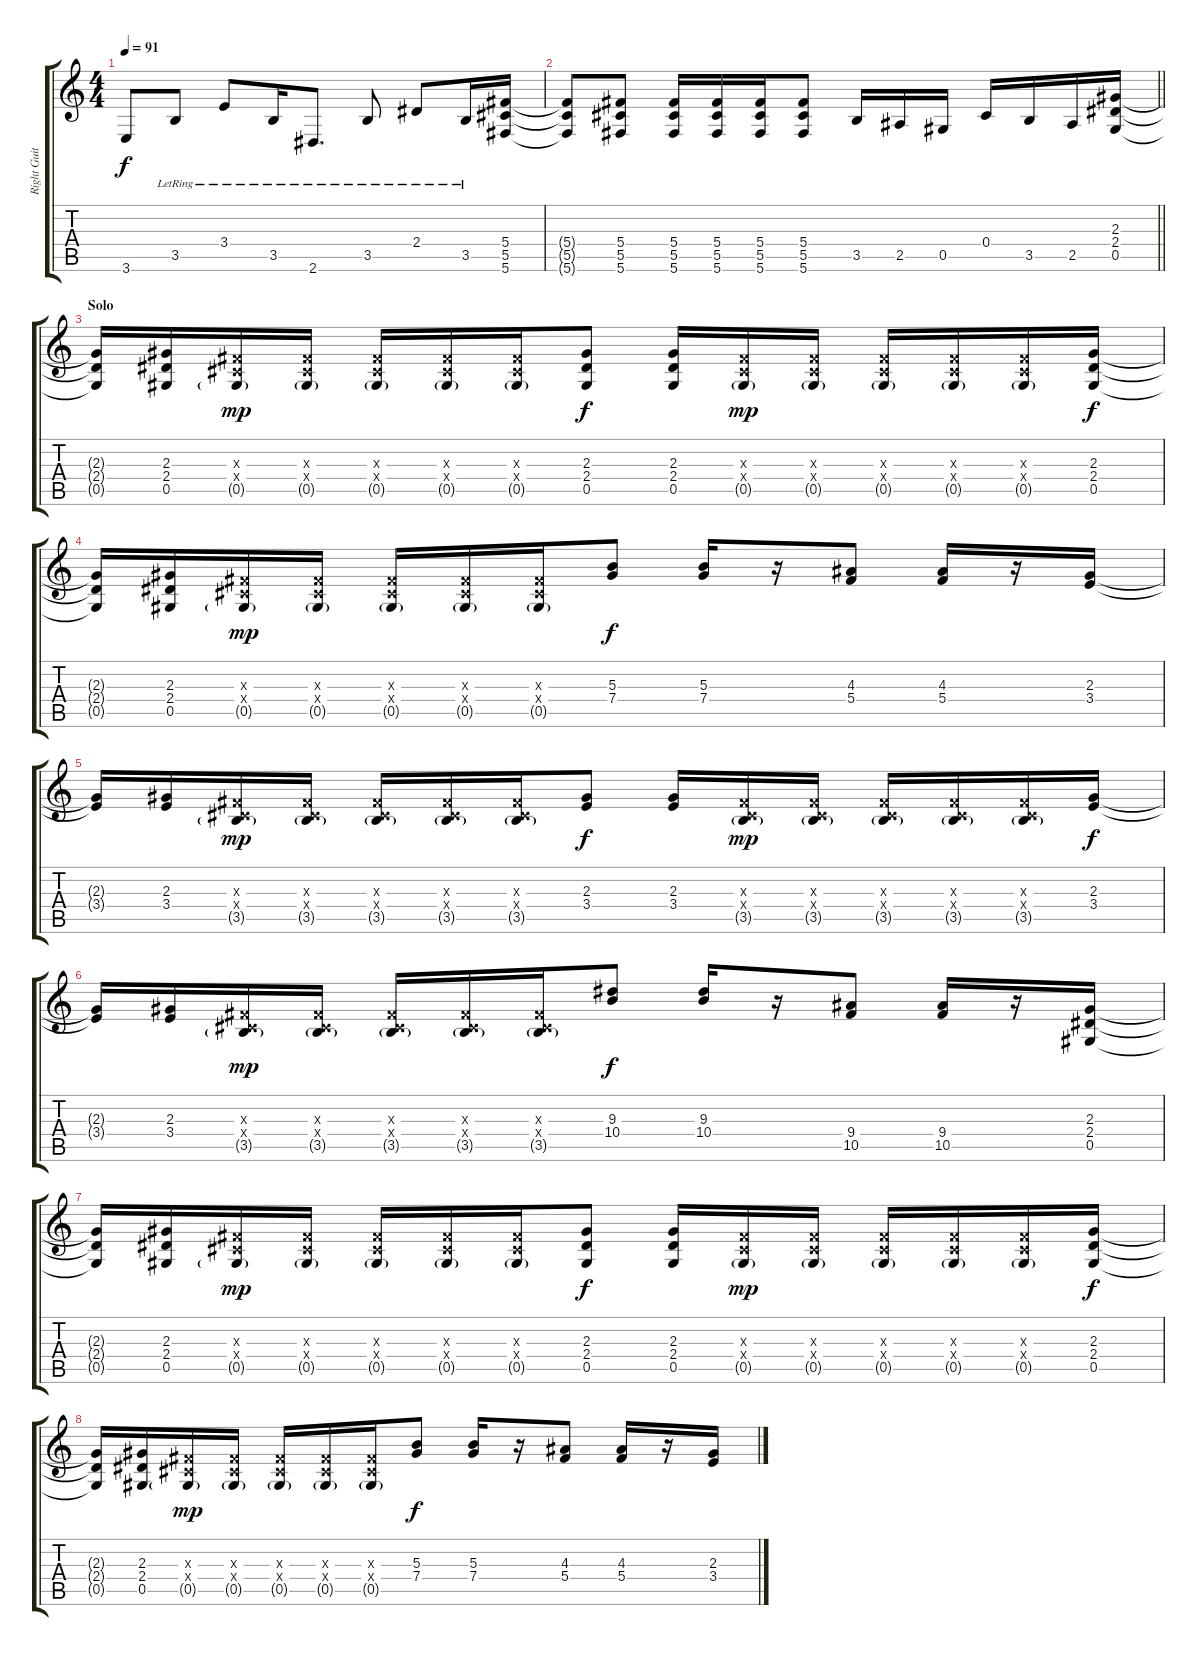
\track ("Right Guitar" "Right Guit") {instrument overdrivenguitar}
\staff {score tabs}
\tuning (Eb4 Bb3 Gb3 Db3 Ab2 Db2) {hide}
\ts (4 4)
\tempo 91
\clef g2
\ks c
3.6{t}.8{dy f} 3.5{lr}.8 3.4{lr}.8 3.5{lr}.16 2.6{lr}.8{d} 3.5{lr}.8 2.4{lr}.8 3.5{lr}.16 (5.4 5.5 5.6).16 |
\barLineRight lightlight
(5.4{t} 5.5{t} 5.6{t}).8 (5.4 5.5 5.6).8 (5.4 5.5 5.6).16 (5.4 5.5 5.6).16 (5.4 5.5 5.6).16 (5.4 5.5 5.6).8 3.5.16 2.5.16 0.5.16 0.4.16 3.5.16 2.5.16 (2.3 2.4 0.5).16 |
\section ("" "Solo")
(2.3{t} 2.4{t} 0.5{t}).16 (2.3 2.4 0.5).16 (0.3{x} 0.4{x} 0.5{g}).16{dy mp} (0.3{x} 0.4{x} 0.5{g}).16 (0.3{x} 0.4{x} 0.5{g}).16 (0.3{x} 0.4{x} 0.5{g}).16 (0.3{x} 0.4{x} 0.5{g}).16 (2.3 2.4 0.5).8{dy f} (2.3 2.4 0.5).16 (0.3{x} 0.4{x} 0.5{g}).16{dy mp} (0.3{x} 0.4{x} 0.5{g}).16 (0.3{x} 0.4{x} 0.5{g}).16 (0.3{x} 0.4{x} 0.5{g}).16 (0.3{x} 0.4{x} 0.5{g}).16 (2.3 2.4 0.5).16{dy f} |
(2.3{t} 2.4{t} 0.5{t}).16 (2.3 2.4 0.5).16 (0.3{x} 0.4{x} 0.5{g}).16{dy mp} (0.3{x} 0.4{x} 0.5{g}).16 (0.3{x} 0.4{x} 0.5{g}).16 (0.3{x} 0.4{x} 0.5{g}).16 (0.3{x} 0.4{x} 0.5{g}).16 (5.3 7.4).8{dy f} (5.3 7.4).16 r.16 (4.3 5.4).8 (4.3 5.4).16 r.16 (2.3 3.4).16 |
(2.3{t} 3.4{t}).16 (2.3 3.4).16 (0.3{x} 0.4{x} 3.5{g}).16{dy mp} (0.3{x} 0.4{x} 3.5{g}).16 (0.3{x} 0.4{x} 3.5{g}).16 (0.3{x} 0.4{x} 3.5{g}).16 (0.3{x} 0.4{x} 3.5{g}).16 (2.3 3.4).8{dy f} (2.3 3.4).16 (0.3{x} 0.4{x} 3.5{g}).16{dy mp} (0.3{x} 0.4{x} 3.5{g}).16 (0.3{x} 0.4{x} 3.5{g}).16 (0.3{x} 0.4{x} 3.5{g}).16 (0.3{x} 0.4{x} 3.5{g}).16 (2.3 3.4).16{dy f} |
(2.3{t} 3.4{t}).16 (2.3 3.4).16 (0.3{x} 0.4{x} 3.5{g}).16{dy mp} (0.3{x} 0.4{x} 3.5{g}).16 (0.3{x} 0.4{x} 3.5{g}).16 (0.3{x} 0.4{x} 3.5{g}).16 (0.3{x} 0.4{x} 3.5{g}).16 (9.3 10.4).8{dy f} (9.3 10.4).16 r.16 (9.4 10.5).8 (9.4 10.5).16 r.16 (2.3 2.4 0.5).16 |
(2.3{t} 2.4{t} 0.5{t}).16 (2.3 2.4 0.5).16 (0.3{x} 0.4{x} 0.5{g}).16{dy mp} (0.3{x} 0.4{x} 0.5{g}).16 (0.3{x} 0.4{x} 0.5{g}).16 (0.3{x} 0.4{x} 0.5{g}).16 (0.3{x} 0.4{x} 0.5{g}).16 (2.3 2.4 0.5).8{dy f} (2.3 2.4 0.5).16 (0.3{x} 0.4{x} 0.5{g}).16{dy mp} (0.3{x} 0.4{x} 0.5{g}).16 (0.3{x} 0.4{x} 0.5{g}).16 (0.3{x} 0.4{x} 0.5{g}).16 (0.3{x} 0.4{x} 0.5{g}).16 (2.3 2.4 0.5).16{dy f} |
(2.3{t} 2.4{t} 0.5{t}).16 (2.3 2.4 0.5).16 (0.3{x} 0.4{x} 0.5{g}).16{dy mp} (0.3{x} 0.4{x} 0.5{g}).16 (0.3{x} 0.4{x} 0.5{g}).16 (0.3{x} 0.4{x} 0.5{g}).16 (0.3{x} 0.4{x} 0.5{g}).16 (5.3 7.4).8{dy f} (5.3 7.4).16 r.16 (4.3 5.4).8 (4.3 5.4).16 r.16 (2.3 3.4).16
